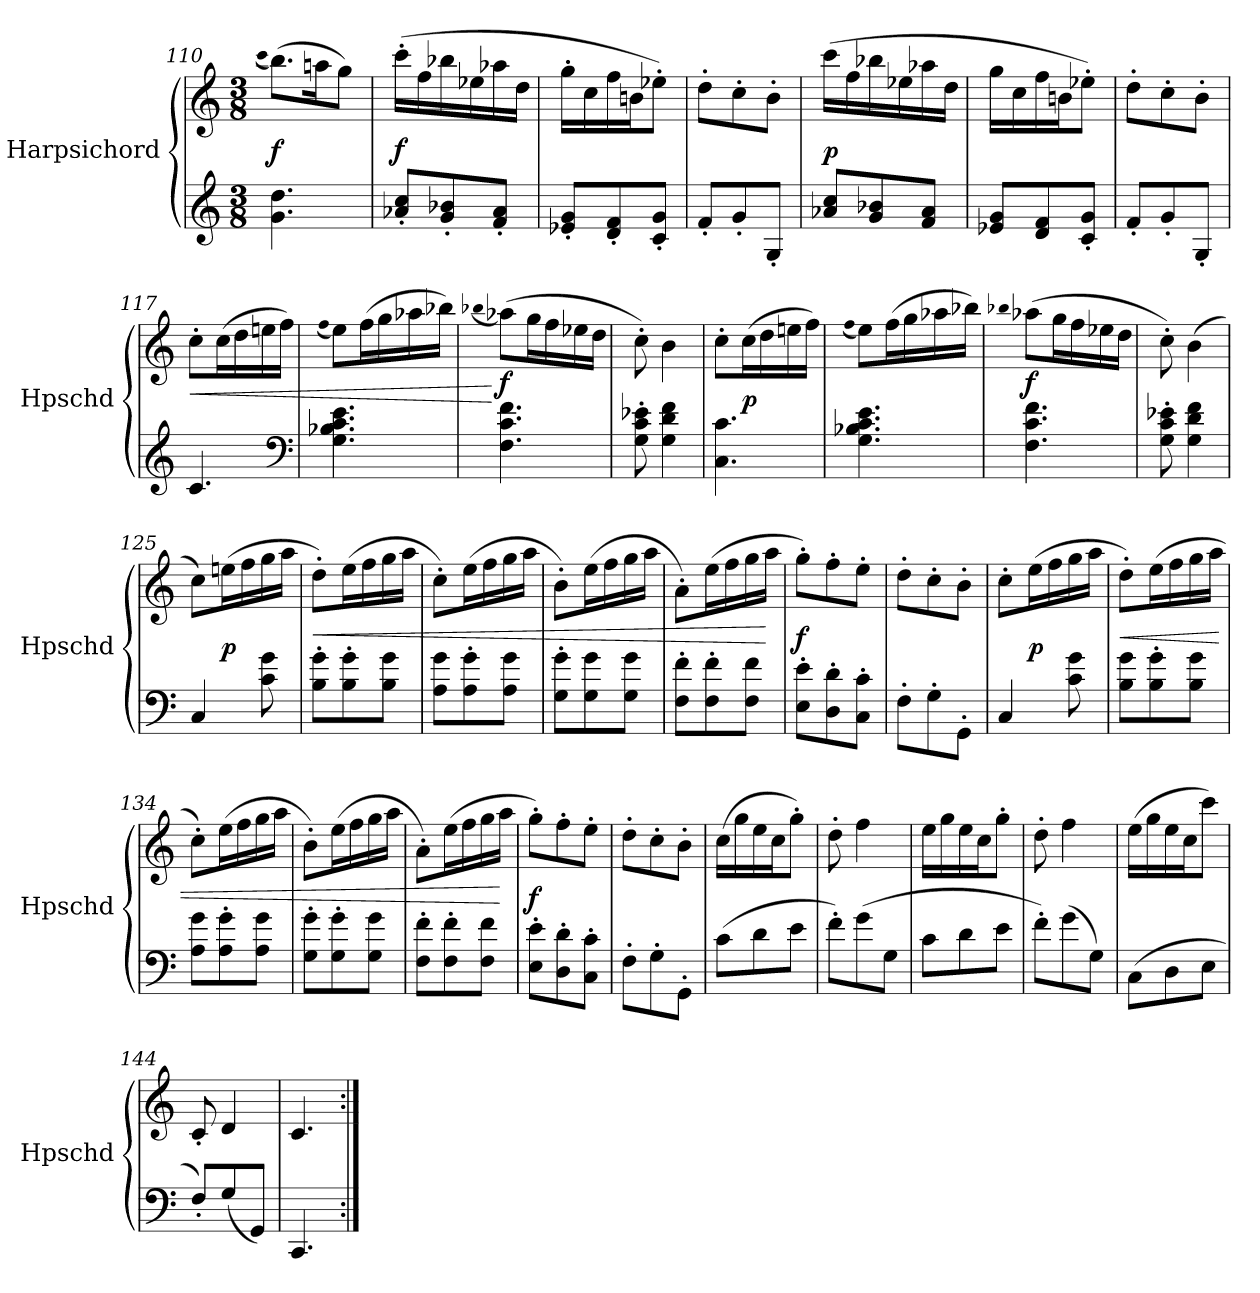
**kern	**kern	**dynam
*part1	*part1	*part1
*staff2	*staff1	*staff1/2
*I"Harpsichord	*	*
*I'Hpschd	*	*
*clefG2	*clefG2	*
*k[]	*k[]	*
*C:	*C:	*
*M3/8	*M3/8	*
=110	=110	=110
.	(qccc	.
4.g\ 4.dd\	(8.bb\L)	f
.	16aan\K	.
.	8gg\J)	.
=111	=111	=111
8a-X'/ 8cc'/L	(16ccc'\LL	f
.	16ff\	.
8g'/ 8b-X'/	16bb-X\	.
.	16ee-X\	.
8f'/ 8a-'/J	16aa-X\	.
.	16dd\JJ	.
=112	=112	=112
8e-X'/ 8g'/L	16gg'\LL	.
.	16cc\	.
8d'/ 8f'/	16ff\	.
.	16bn\J	.
8c'/ 8g'/J	8ee-X'\J)	.
=113	=113	=113
8f'/L	8dd'\L	.
8g'/	8cc'\	.
8G'/J	8b'\J	.
=114	=114	=114
8a-X/ 8cc/L	(16ccc\LL	p
.	16ff\	.
8g/ 8b-X/	16bb-X\	.
.	16ee-X\	.
8f/ 8a-/J	16aa-X\	.
.	16dd\JJ	.
=115	=115	=115
8e-X/ 8g/L	16gg\LL	.
.	16cc\	.
8d/ 8f/	16ff\	.
.	16bn\J	.
8c'/ 8g'/J	8ee-X'\J)	.
=116	=116	=116
8f'/L	8dd'\L	.
8g'/	8cc'\	.
8G'/J	8b'\J	.
=117	=117	=117
4.c/	8cc'\L	<
.	(16cc\L	.
.	16dd\	.
.	16een\	.
.	16ff\JJ)	.
*clefF4	*	*
=118	=118	=118
.	(qff	.
4.G\ 4.B-X\ 4.c\ 4.e\	8ee\L)	.
.	(16ff\L	.
.	16gg\	.
.	16aa-X\	.
.	16bb-X\JJ)	.
=119	=119	=119
.	(qbb-X	.
4.F\ 4.c\ 4.f\	(8aa-X\L)	[ f
.	16gg\L	.
.	16ff\	.
.	16ee-X\	.
.	16dd\JJ	.
=120	=120	=120
8G'\ 8c'\ 8e-X'\	8cc'\)	.
4G\ 4d\ 4f\	4b\	.
=121	=121	=121
4.C\ 4.c\	8cc'\L	.
.	(16cc\L	p
.	16dd\	.
.	16een\	.
.	16ff\JJ)	.
=122	=122	=122
.	(qff	.
4.G\ 4.B-X\ 4.c\ 4.e\	8ee\L)	.
.	(16ff\L	.
.	16gg\	.
.	16aa-X\	.
.	16bb-X\JJ)	.
=123	=123	=123
.	qbb-X	.
4.F\ 4.c\ 4.f\	(8aa-X\L	f
.	16gg\L	.
.	16ff\	.
.	16ee-X\	.
.	16dd\JJ	.
=124	=124	=124
8G'\ 8c'\ 8e-X'\	8cc'\)	.
4G\ 4d\ 4f\	(4b\	.
=125	=125	=125
4C/	8cc\L)	.
.	(16een\L	p
.	16ff\	.
8c\ 8g\	16gg\	.
.	16aa\JJ	.
=126	=126	=126
8B'\ 8g'\L	8dd'\L)	<
8B'\ 8g'\	(16ee\L	.
.	16ff\	.
8B\ 8g\J	16gg\	.
.	16aa\JJ	.
=127	=127	=127
8A\ 8g\L	8cc'\L)	.
8A'\ 8g'\	(16ee\L	.
.	16ff\	.
8A\ 8g\J	16gg\	.
.	16aa\JJ	.
=128	=128	=128
8G'\ 8g'\L	8b'\L)	.
8G\ 8g\	(16ee\L	.
.	16ff\	.
8G\ 8g\J	16gg\	.
.	16aa\JJ	.
=129	=129	=129
8F'\ 8f'\L	8a'\L)	.
8F'\ 8f'\	(16ee\L	.
.	16ff\	.
8F\ 8f\J	16gg\	.
.	16aa\JJ	[
=130	=130	=130
8E'\ 8e'\L	8gg'\L)	f
8D'\ 8d'\	8ff'\	.
8C'\ 8c'\J	8ee'\J	.
=131	=131	=131
8F'\L	8dd'\L	.
8G'\	8cc'\	.
8GG'\J	8b'\J	.
=132	=132	=132
4C/	8cc'\L	.
.	(16ee\L	p
.	16ff\	.
8c\ 8g\	16gg\	.
.	16aa\JJ	.
=133	=133	=133
8B\ 8g\L	8dd'\L)	<
8B'\ 8g'\	(16ee\L	.
.	16ff\	.
8B\ 8g\J	16gg\	.
.	16aa\JJ	.
=134	=134	=134
8A\ 8g\L	8cc'\L)	.
8A'\ 8g'\	(16ee\L	.
.	16ff\	.
8A\ 8g\J	16gg\	.
.	16aa\JJ	.
=135	=135	=135
8G'\ 8g'\L	8b'\L)	.
8G'\ 8g'\	(16ee\L	.
.	16ff\	.
8G\ 8g\J	16gg\	.
.	16aa\JJ	.
=136	=136	=136
8F'\ 8f'\L	8a'\L)	.
8F'\ 8f'\	(16ee\L	.
.	16ff\	.
8F\ 8f\J	16gg\	.
.	16aa\JJ	[
=137	=137	=137
8E'\ 8e'\L	8gg'\L)	f
8D'\ 8d'\	8ff'\	.
8C'\ 8c'\J	8ee'\J	.
=138	=138	=138
8F'\L	8dd'\L	.
8G'\	8cc'\	.
8GG'\J	8b'\J	.
=139	=139	=139
(8c\L	(16cc\LL	.
.	16gg\	.
8d\	16ee\	.
.	16cc\J	.
8e\J	8gg'\J)	.
=140	=140	=140
8f'\L)	8dd'\	.
(8g\	4ff\	.
8G\J	.	.
=141	=141	=141
8c\L	16ee\LL	.
.	16gg\	.
8d\	16ee\	.
.	16cc\J	.
8e\J	8gg'\J	.
=142	=142	=142
8f'\L)	8dd'\	.
(8g\	4ff\	.
8G\J)	.	.
=143	=143	=143
(8C\L	(16ee\LL	.
.	16gg\	.
8D\	16ee\	.
.	16cc\J	.
8E\J	8ccc\J)	.
=144	=144	=144
8F'/L)	8c'/	.
(8G/	4d/	.
8GG/J)	.	.
=145	=145	=145
4.CC/	4.c/	.
=:|!	=:|!	=:|!
*-	*-	*-
